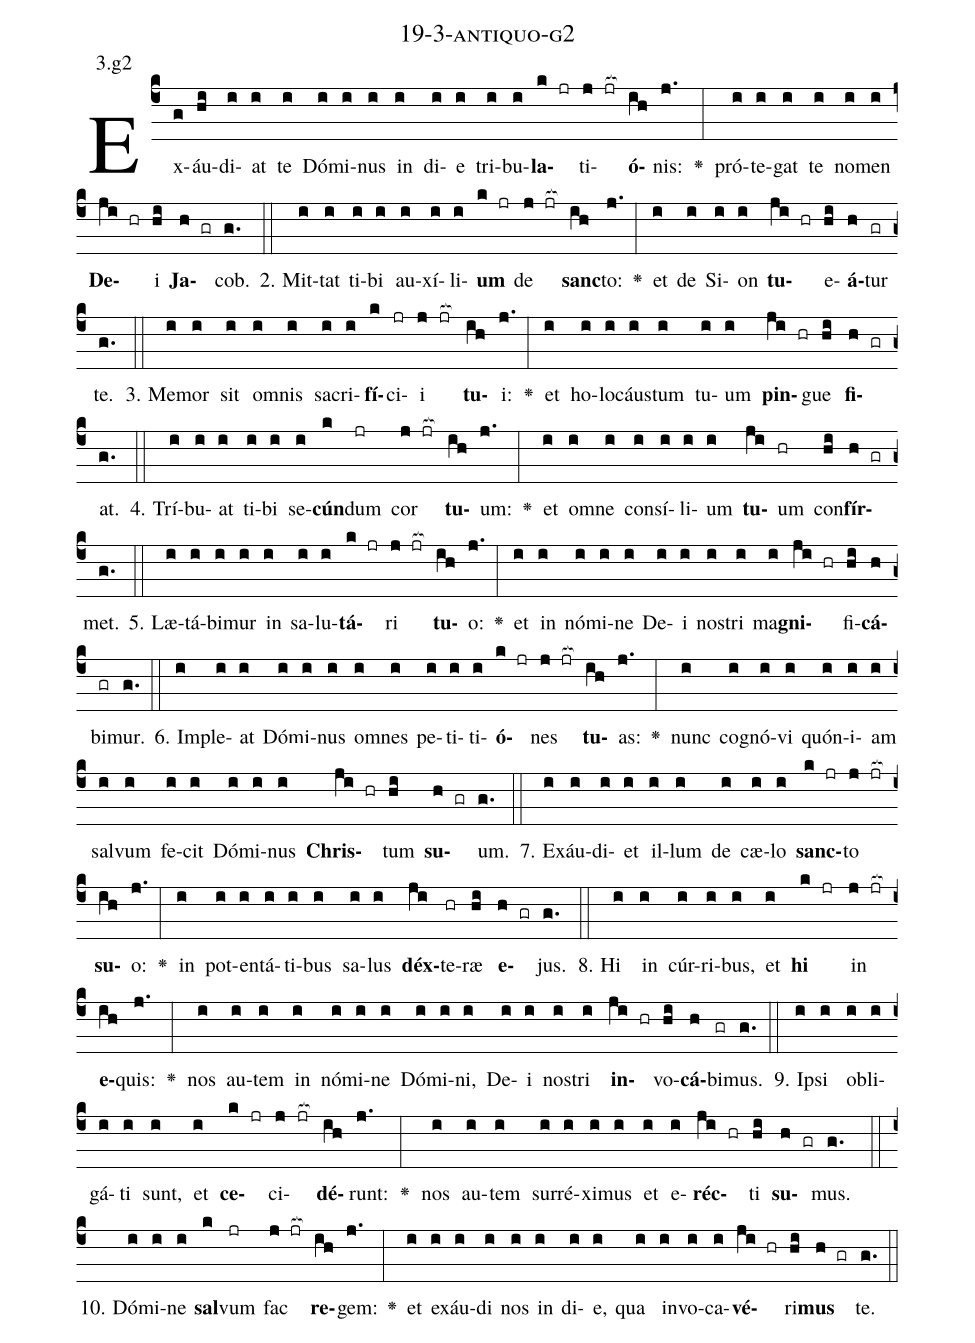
name: 19-3-antiquo-g2;
annotation: 3.g2;
%%
(c4)Ex(g)áu(hi)di(i)at(i) te(i) Dó(i)mi(i)nus(i) in(i) di(i)e(i) tri(i)bu(i)<b>la</b>(k jr)ti(j jr[ocb:1{])<b>ó</b>(ih[ocb:0}])nis:(j.) <v>\greheightstar</v>(:) pró(i)te(i)gat(i) te(i) no(i)men(i) <b>De</b>(ji hr)i(hi) <b>Ja</b>(h gr)cob.(g.) (::)
2. Mit(i)tat(i) ti(i)bi(i) au(i)xí(i)li(i)<b>um</b>(k jr) de(j jr[ocb:1{]) <b>sanc</b>(ih[ocb:0}])to:(j.) <v>\greheightstar</v>(:) et(i) de(i) Si(i)on(i) <b>tu</b>(ji hr)e(hi)<b>á</b>(h)tur(gr) te.(g.) (::)
3. Me(i)mor(i) sit(i) om(i)nis(i) sa(i)cri(i)<b>fí</b>(k)ci(jr)i(j jr[ocb:1{]) <b>tu</b>(ih[ocb:0}])i:(j.) <v>\greheightstar</v>(:) et(i) ho(i)lo(i)cáus(i)tum(i) tu(i)um(i) <b>pin</b>(ji hr)gue(hi) <b>fi</b>(h gr)at.(g.) (::)
4. Trí(i)bu(i)at(i) ti(i)bi(i) se(i)<b>cún</b>(k)dum(jr) cor(j jr[ocb:1{]) <b>tu</b>(ih[ocb:0}])um:(j.) <v>\greheightstar</v>(:) et(i) om(i)ne(i) con(i)sí(i)li(i)um(i) <b>tu</b>(ji)um(hr) con(hi)<b>fír</b>(h gr)met.(g.) (::)
5. Læ(i)tá(i)bi(i)mur(i) in(i) sa(i)lu(i)<b>tá</b>(k jr)ri(j jr[ocb:1{]) <b>tu</b>(ih[ocb:0}])o:(j.) <v>\greheightstar</v>(:) et(i) in(i) nó(i)mi(i)ne(i) De(i)i(i) nos(i)tri(i) ma(i)<b>gni</b>(ji hr)fi(hi)<b>cá</b>(h)bi(gr)mur.(g.) (::)
6. Im(i)ple(i)at(i) Dó(i)mi(i)nus(i) om(i)nes(i) pe(i)ti(i)ti(i)<b>ó</b>(k jr)nes(j jr[ocb:1{]) <b>tu</b>(ih[ocb:0}])as:(j.) <v>\greheightstar</v>(:) nunc(i) co(i)gnó(i)vi(i) quón(i)i(i)am(i) sal(i)vum(i) fe(i)cit(i) Dó(i)mi(i)nus(i) <b>Chris</b>(ji hr)tum(hi) <b>su</b>(h gr)um.(g.) (::)
7. Ex(i)áu(i)di(i)et(i) il(i)lum(i) de(i) cæ(i)lo(i) <b>sanc</b>(k jr)to(j jr[ocb:1{]) <b>su</b>(ih[ocb:0}])o:(j.) <v>\greheightstar</v>(:) in(i) pot(i)en(i)tá(i)ti(i)bus(i) sa(i)lus(i) <b>déx</b>(ji)te(hr)ræ(hi) <b>e</b>(h gr)jus.(g.) (::)
8. Hi(i) in(i) cúr(i)ri(i)bus,(i) et(i) <b>hi</b>(k jr) in(j jr[ocb:1{]) <b>e</b>(ih[ocb:0}])quis:(j.) <v>\greheightstar</v>(:) nos(i) au(i)tem(i) in(i) nó(i)mi(i)ne(i) Dó(i)mi(i)ni,(i) De(i)i(i) nos(i)tri(i) <b>in</b>(ji hr)vo(hi)<b>cá</b>(h)bi(gr)mus.(g.) (::)
9. Ip(i)si(i) ob(i)li(i)gá(i)ti(i) sunt,(i) et(i) <b>ce</b>(k jr)ci(j jr[ocb:1{])<b>dé</b>(ih[ocb:0}])runt:(j.) <v>\greheightstar</v>(:) nos(i) au(i)tem(i) sur(i)ré(i)xi(i)mus(i) et(i) e(i)<b>réc</b>(ji hr)ti(hi) <b>su</b>(h gr)mus.(g.) (::)
10. Dó(i)mi(i)ne(i) <b>sal</b>(k)vum(jr) fac(j jr[ocb:1{]) <b>re</b>(ih[ocb:0}])gem:(j.) <v>\greheightstar</v>(:) et(i) ex(i)áu(i)di(i) nos(i) in(i) di(i)e,(i) qua(i) in(i)vo(i)ca(i)<b>vé</b>(ji hr)ri(hi)<b>mus</b>(h gr) te.(g.) (::)
